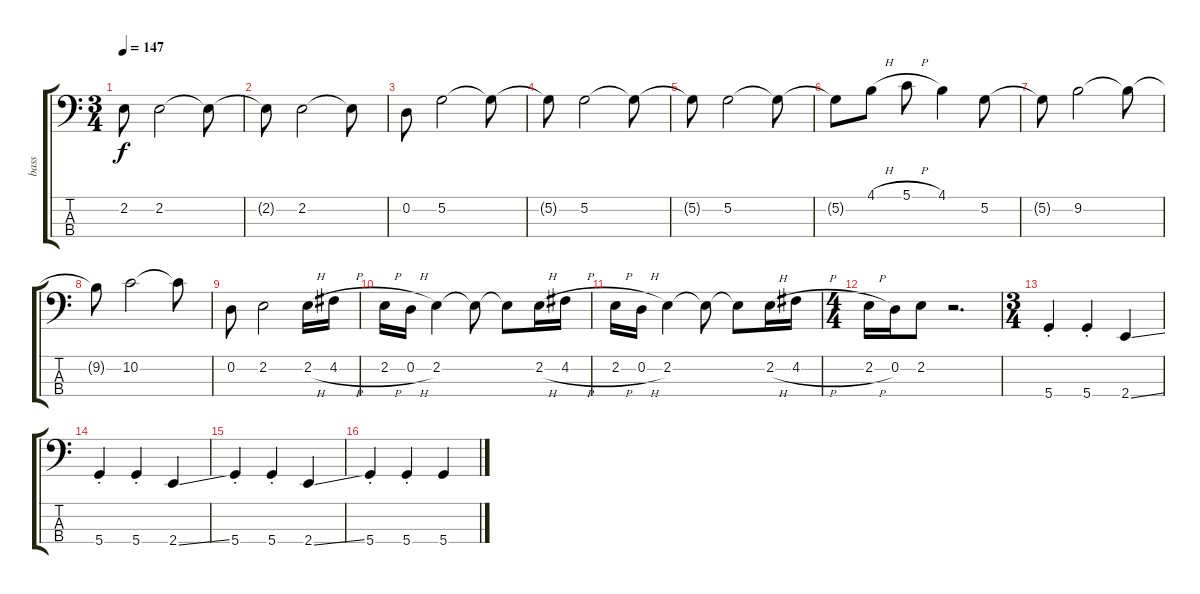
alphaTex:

\track ("bass" "bass") {instrument electricbasspick}
\staff {score tabs}
\tuning (G2 D2 A1 D1) {hide}
\ts (3 4)
\tempo 147
\clef f4
\ks c
2.2{t}.8{dy f} 2.2.2 2.2{t}.8 |
2.2{t}.8 2.2.2 2.2{t}.8 |
0.2.8 5.2.2 5.2{t}.8 |
5.2{t}.8 5.2.2 5.2{t}.8 |
5.2{t}.8 5.2.2 5.2{t}.8 |
5.2{t}.8 4.1{h}.8 5.1{h}.8 4.1.4 5.2.8 |
5.2{t}.8 9.2.2 9.2{t}.8 |
9.2{t}.8 10.2.2 10.2{t}.8 |
0.2.8 2.2.2 2.2{h}.16 4.2{h}.16 |
2.2{h}.16 0.2{h}.16 2.2.4 2.2{t}.8 2.2{t}.8 2.2{h}.16 4.2{h}.16 |
2.2{h}.16 0.2{h}.16 2.2.4 2.2{t}.8 2.2{t}.8 2.2{h}.16 4.2{h}.16 |
\ts (4 4)
2.2{h}.16 0.2.16 2.2.8 r.2{d} |
\ts (3 4)
5.4{st}.4 5.4{st}.4 2.4{ss}.4 |
5.4{st}.4 5.4{st}.4 2.4{ss}.4 |
5.4{st}.4 5.4{st}.4 2.4{ss}.4 |
5.4{st}.4 5.4{st}.4 5.4{ss}.4
